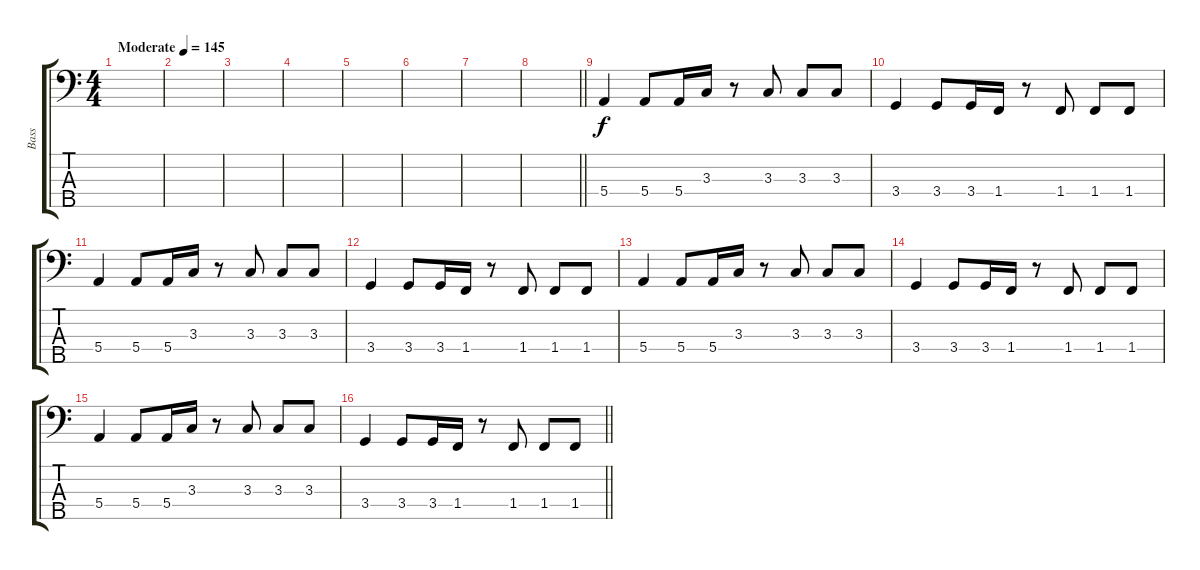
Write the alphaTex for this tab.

\track ("Bass" "Bass") {instrument electricbassfinger}
\staff {score tabs}
\tuning (G2 D2 A1 E1 B0) {hide}
\ts (4 4)
\tempo (145 "Moderate")
\clef f4
\ks c
|
|
|
|
|
|
|
\barLineRight lightlight
|
5.4.4 5.4.8 5.4.16 3.3.16 r.8 3.3.8 3.3.8 3.3.8 |
3.4.4 3.4.8 3.4.16 1.4.16 r.8 1.4.8 1.4.8 1.4.8 |
5.4.4 5.4.8 5.4.16 3.3.16 r.8 3.3.8 3.3.8 3.3.8 |
3.4.4 3.4.8 3.4.16 1.4.16 r.8 1.4.8 1.4.8 1.4.8 |
5.4.4 5.4.8 5.4.16 3.3.16 r.8 3.3.8 3.3.8 3.3.8 |
3.4.4 3.4.8 3.4.16 1.4.16 r.8 1.4.8 1.4.8 1.4.8 |
5.4.4 5.4.8 5.4.16 3.3.16 r.8 3.3.8 3.3.8 3.3.8 |
\barLineRight lightlight
3.4.4 3.4.8 3.4.16 1.4.16 r.8 1.4.8 1.4.8 1.4.8
